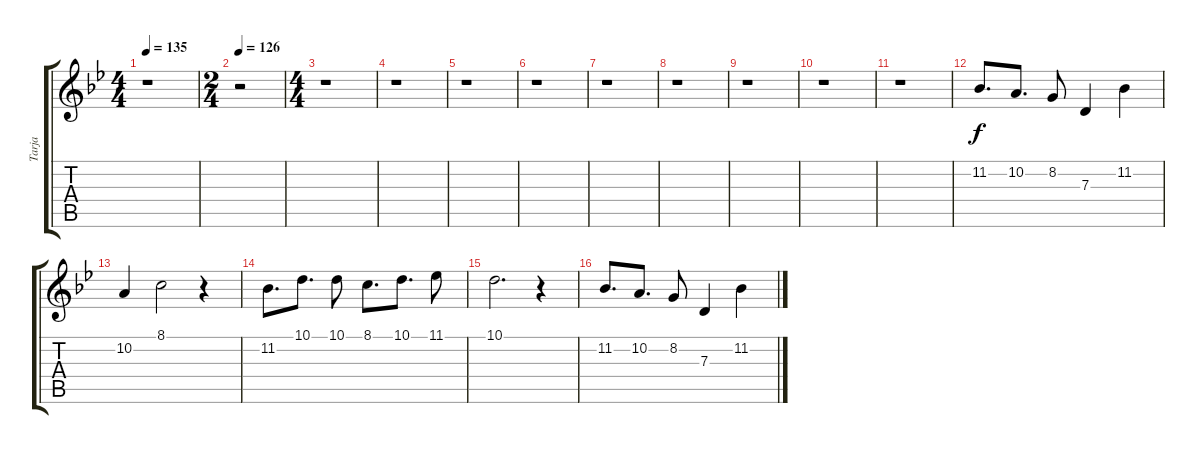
\track ("Tarja" "Tarja") {instrument synthvoice}
\staff {score tabs}
\tuning (E4 B3 G3 D3 A2 E2) {hide}
\ts (4 4)
\tempo 135
\clef g2
\ks gminor
r.1{dy f} |
\ts (2 4)
\tempo 126
r.2 |
\ts (4 4)
r.1 |
r.1 |
r.1 |
r.1 |
r.1 |
r.1 |
r.1 |
r.1 |
r.1 |
11.2.8{d} 10.2.8{d} 8.2.8 7.3.4 11.2.4 |
10.2.4 8.1.2 r.4 |
11.2.8{d} 10.1.8{d} 10.1.8 8.1.8{d} 10.1.8{d} 11.1.8 |
10.1.2{d} r.4 |
11.2.8{d} 10.2.8{d} 8.2.8 7.3.4 11.2.4
